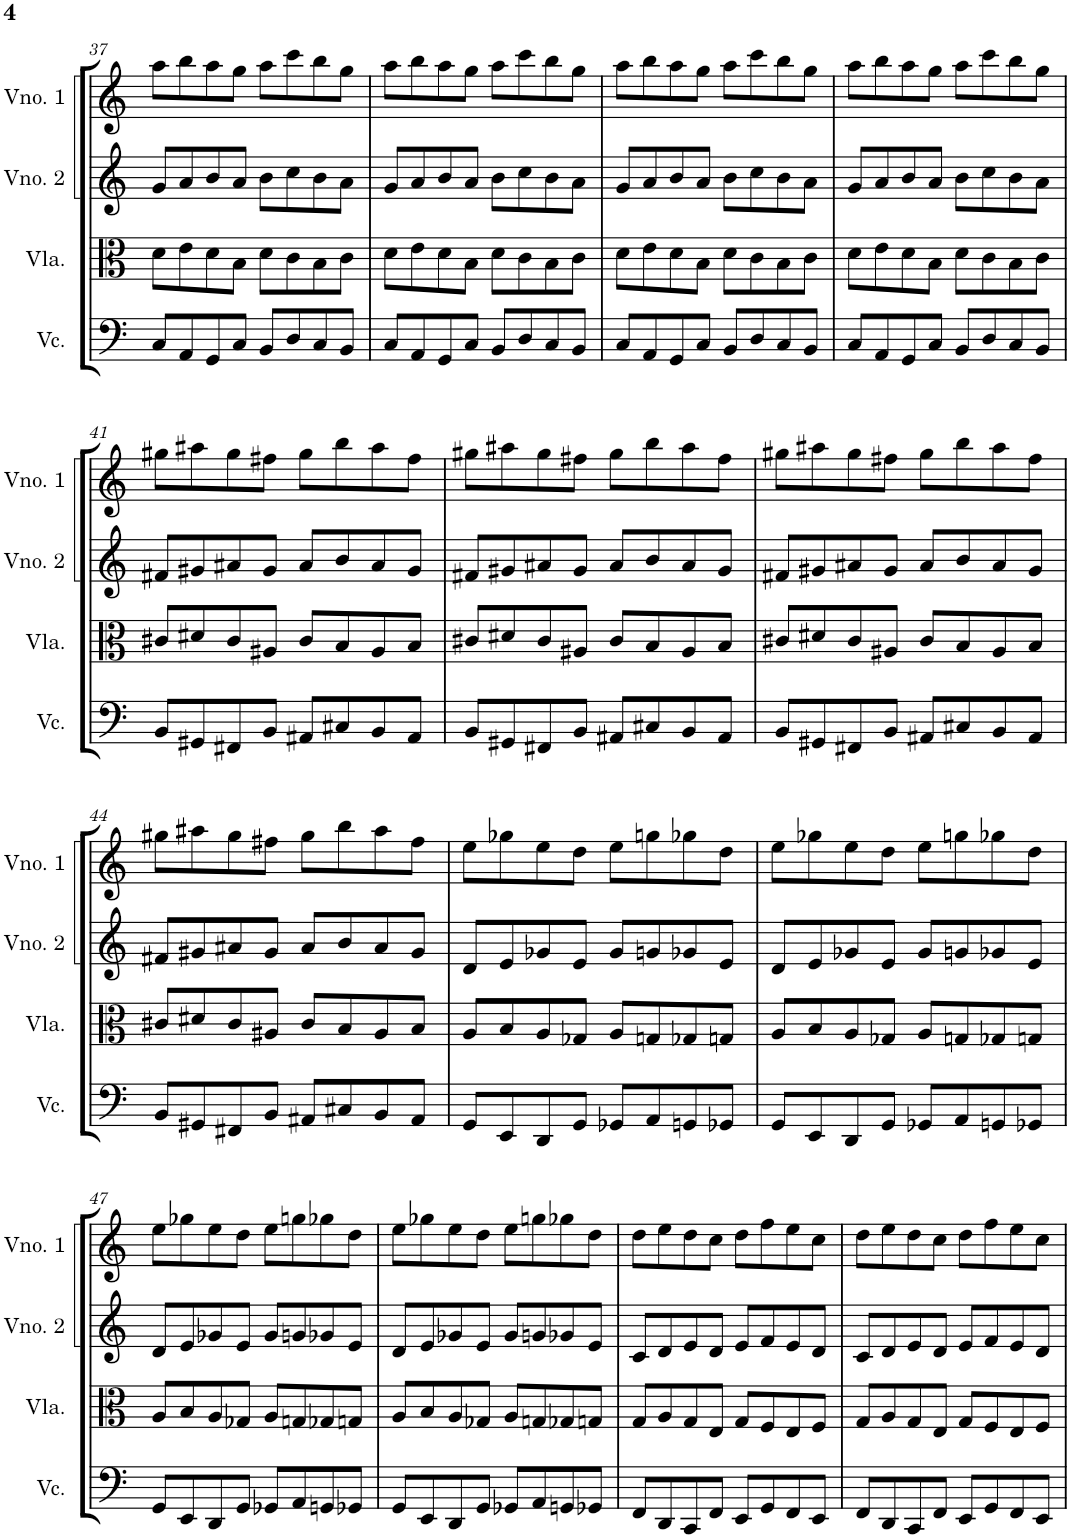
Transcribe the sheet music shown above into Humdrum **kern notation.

**kern	**kern	**kern	**kern
*part4	*part3	*part2	*part1
*staff4	*staff3	*staff2	*staff1
*I"Violoncelo	*I"Viola	*I"Violino 2	*I"Violino 1
*I'Vc.	*I'Vla.	*I'Vno. 2	*I'Vno. 1
!!LO:PB:g=z
*clefF4	*clefC3	*clefG2	*clefG2
*k[]	*k[]	*k[]	*k[]
*M4/4	*M4/4	*M4/4	*M4/4
=37	=37	=37	=37
8C/L	8d\L	8g/L	8aa\L
8AA/	8e\	8a/	8bb\
8GG/	8d\	8b/	8aa\
8C/J	8B\J	8a/J	8gg\J
8BB/L	8d\L	8b\L	8aa\L
8D/	8c\	8cc\	8ccc\
8C/	8B\	8b\	8bb\
8BB/J	8c\J	8a\J	8gg\J
=38	=38	=38	=38
8C/L	8d\L	8g/L	8aa\L
8AA/	8e\	8a/	8bb\
8GG/	8d\	8b/	8aa\
8C/J	8B\J	8a/J	8gg\J
8BB/L	8d\L	8b\L	8aa\L
8D/	8c\	8cc\	8ccc\
8C/	8B\	8b\	8bb\
8BB/J	8c\J	8a\J	8gg\J
=39	=39	=39	=39
8C/L	8d\L	8g/L	8aa\L
8AA/	8e\	8a/	8bb\
8GG/	8d\	8b/	8aa\
8C/J	8B\J	8a/J	8gg\J
8BB/L	8d\L	8b\L	8aa\L
8D/	8c\	8cc\	8ccc\
8C/	8B\	8b\	8bb\
8BB/J	8c\J	8a\J	8gg\J
=40	=40	=40	=40
8C/L	8d\L	8g/L	8aa\L
8AA/	8e\	8a/	8bb\
8GG/	8d\	8b/	8aa\
8C/J	8B\J	8a/J	8gg\J
8BB/L	8d\L	8b\L	8aa\L
8D/	8c\	8cc\	8ccc\
8C/	8B\	8b\	8bb\
8BB/J	8c\J	8a\J	8gg\J
!!LO:LB:g=z
=41	=41	=41	=41
8BB/L	8c#X/L	8f#X/L	8gg#X\L
8GG#X/	8d#X/	8g#X/	8aa#X\
8FF#X/	8c#/	8a#X/	8gg#\
8BB/J	8A#X/J	8g#/J	8ff#X\J
8AA#X/L	8c#/L	8a#/L	8gg#\L
8C#X/	8B/	8b/	8bb\
8BB/	8A#/	8a#/	8aa#\
8AA#/J	8B/J	8g#/J	8ff#\J
=42	=42	=42	=42
8BB/L	8c#X/L	8f#X/L	8gg#X\L
8GG#X/	8d#X/	8g#X/	8aa#X\
8FF#X/	8c#/	8a#X/	8gg#\
8BB/J	8A#X/J	8g#/J	8ff#X\J
8AA#X/L	8c#/L	8a#/L	8gg#\L
8C#X/	8B/	8b/	8bb\
8BB/	8A#/	8a#/	8aa#\
8AA#/J	8B/J	8g#/J	8ff#\J
=43	=43	=43	=43
8BB/L	8c#X/L	8f#X/L	8gg#X\L
8GG#X/	8d#X/	8g#X/	8aa#X\
8FF#X/	8c#/	8a#X/	8gg#\
8BB/J	8A#X/J	8g#/J	8ff#X\J
8AA#X/L	8c#/L	8a#/L	8gg#\L
8C#X/	8B/	8b/	8bb\
8BB/	8A#/	8a#/	8aa#\
8AA#/J	8B/J	8g#/J	8ff#\J
!!LO:LB:g=z
=44	=44	=44	=44
8BB/L	8c#X/L	8f#X/L	8gg#X\L
8GG#X/	8d#X/	8g#X/	8aa#X\
8FF#X/	8c#/	8a#X/	8gg#\
8BB/J	8A#X/J	8g#/J	8ff#X\J
8AA#X/L	8c#/L	8a#/L	8gg#\L
8C#X/	8B/	8b/	8bb\
8BB/	8A#/	8a#/	8aa#\
8AA#/J	8B/J	8g#/J	8ff#\J
=45	=45	=45	=45
8GG/L	8A/L	8d/L	8ee\L
8EE/	8B/	8e/	8gg-X\
8DD/	8A/	8g-X/	8ee\
8GG/J	8G-X/J	8e/J	8dd\J
8GG-X/L	8A/L	8g-/L	8ee\L
8AA/	8Gn/	8gn/	8ggn\
8GGn/	8G-X/	8g-X/	8gg-X\
8GG-X/J	8Gn/J	8e/J	8dd\J
=46	=46	=46	=46
8GG/L	8A/L	8d/L	8ee\L
8EE/	8B/	8e/	8gg-X\
8DD/	8A/	8g-X/	8ee\
8GG/J	8G-X/J	8e/J	8dd\J
8GG-X/L	8A/L	8g-/L	8ee\L
8AA/	8Gn/	8gn/	8ggn\
8GGn/	8G-X/	8g-X/	8gg-X\
8GG-X/J	8Gn/J	8e/J	8dd\J
!!LO:LB:g=z
=47	=47	=47	=47
8GG/L	8A/L	8d/L	8ee\L
8EE/	8B/	8e/	8gg-X\
8DD/	8A/	8g-X/	8ee\
8GG/J	8G-X/J	8e/J	8dd\J
8GG-X/L	8A/L	8g-/L	8ee\L
8AA/	8Gn/	8gn/	8ggn\
8GGn/	8G-X/	8g-X/	8gg-X\
8GG-X/J	8Gn/J	8e/J	8dd\J
=48	=48	=48	=48
8GG/L	8A/L	8d/L	8ee\L
8EE/	8B/	8e/	8gg-X\
8DD/	8A/	8g-X/	8ee\
8GG/J	8G-X/J	8e/J	8dd\J
8GG-X/L	8A/L	8g-/L	8ee\L
8AA/	8Gn/	8gn/	8ggn\
8GGn/	8G-X/	8g-X/	8gg-X\
8GG-X/J	8Gn/J	8e/J	8dd\J
=49	=49	=49	=49
8FF/L	8G/L	8c/L	8dd\L
8DD/	8A/	8d/	8ee\
8CC/	8G/	8e/	8dd\
8FF/J	8E/J	8d/J	8cc\J
8EE/L	8G/L	8e/L	8dd\L
8GG/	8F/	8f/	8ff\
8FF/	8E/	8e/	8ee\
8EE/J	8F/J	8d/J	8cc\J
=50	=50	=50	=50
8FF/L	8G/L	8c/L	8dd\L
8DD/	8A/	8d/	8ee\
8CC/	8G/	8e/	8dd\
8FF/J	8E/J	8d/J	8cc\J
8EE/L	8G/L	8e/L	8dd\L
8GG/	8F/	8f/	8ff\
8FF/	8E/	8e/	8ee\
8EE/J	8F/J	8d/J	8cc\J
=	=	=	=
*-	*-	*-	*-
